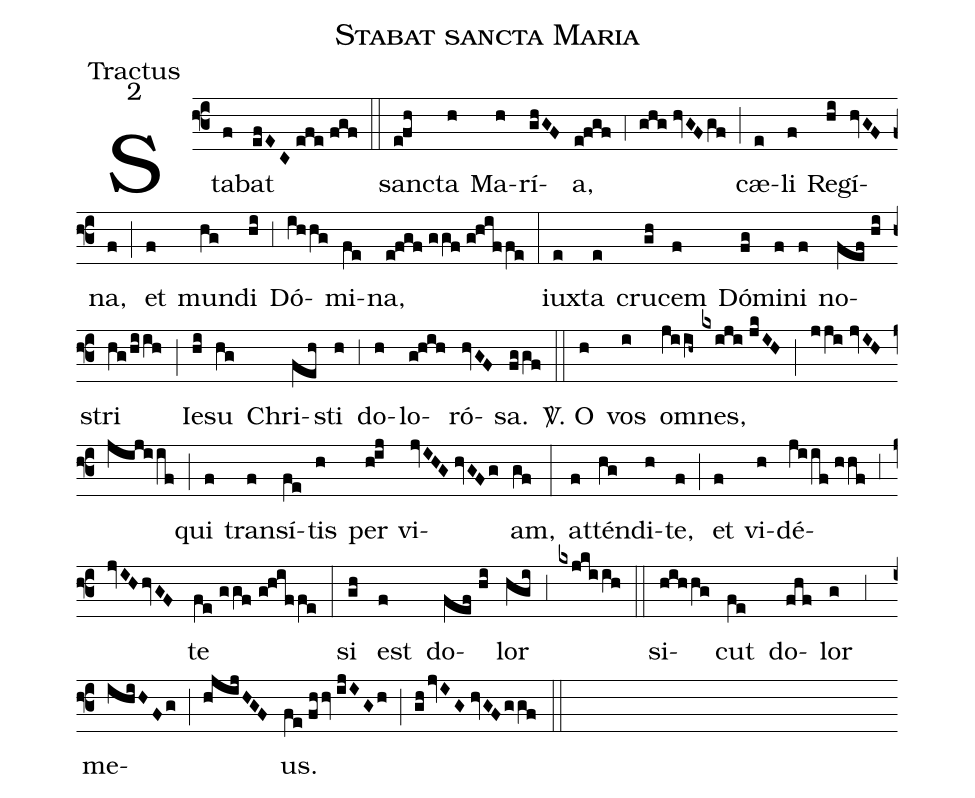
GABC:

name:Stabat sancta Maria;
office-part:Tractus;
mode:2;
%%
(f3) Sta(f)bat(efEC//efe//fgf) (::)
san(e!fh)cta(h) Ma(h)rí(ghGF)a,(e!fgf) (,4) (ghg//hvGF/gf) (;) cæ(e)li(f) Re(hi)gí(hvGF)na,(f) (;) et(f) mun(hg)di(hi) (,3) Dó(ihhg)mi(fe)na,(e!fgf//ggf//g!hiffe) (:)
iux(e)ta(e) cru(gh)cem(f) Dó(fg)mi(f)ni(f) no(fef//hi)stri(hg/hiih) (;) Ie(hi)su(hg) Chri(feh)sti(h) (,3) do(h)lo(g!hih)ró(hvGF)sa.(fggf) (::)

<sp>V/</sp>. O(h) vos(i) om(jiih~)nes,(kxiji//jkIH) (;) (jji//jvIH//jijiif) (;) qui(f) tran(f)sí(fe)tis(h) per(h!ij) vi(jvIHG//hvGFg)am,(gf) (:)
at(f)tén(hg)di(h)te,(f) (;) et(f) vi(h)dé(jiif//hhf)(,3)(jvIH/hvGF)te(fe//ggf//g!hiffe) (:)
si(gh) est(f) do(fef//hi)lor(hgi) (,3) (kxjkiih) (::)
si(hihhg)cut(fe) do(fhf)lor(g) (,3) me(ihiHFg)(;)(hjijHGF)us.(fe//fhhv//ijIGh) (;) (gh/jvIG//hvGF/ggf) (::)
